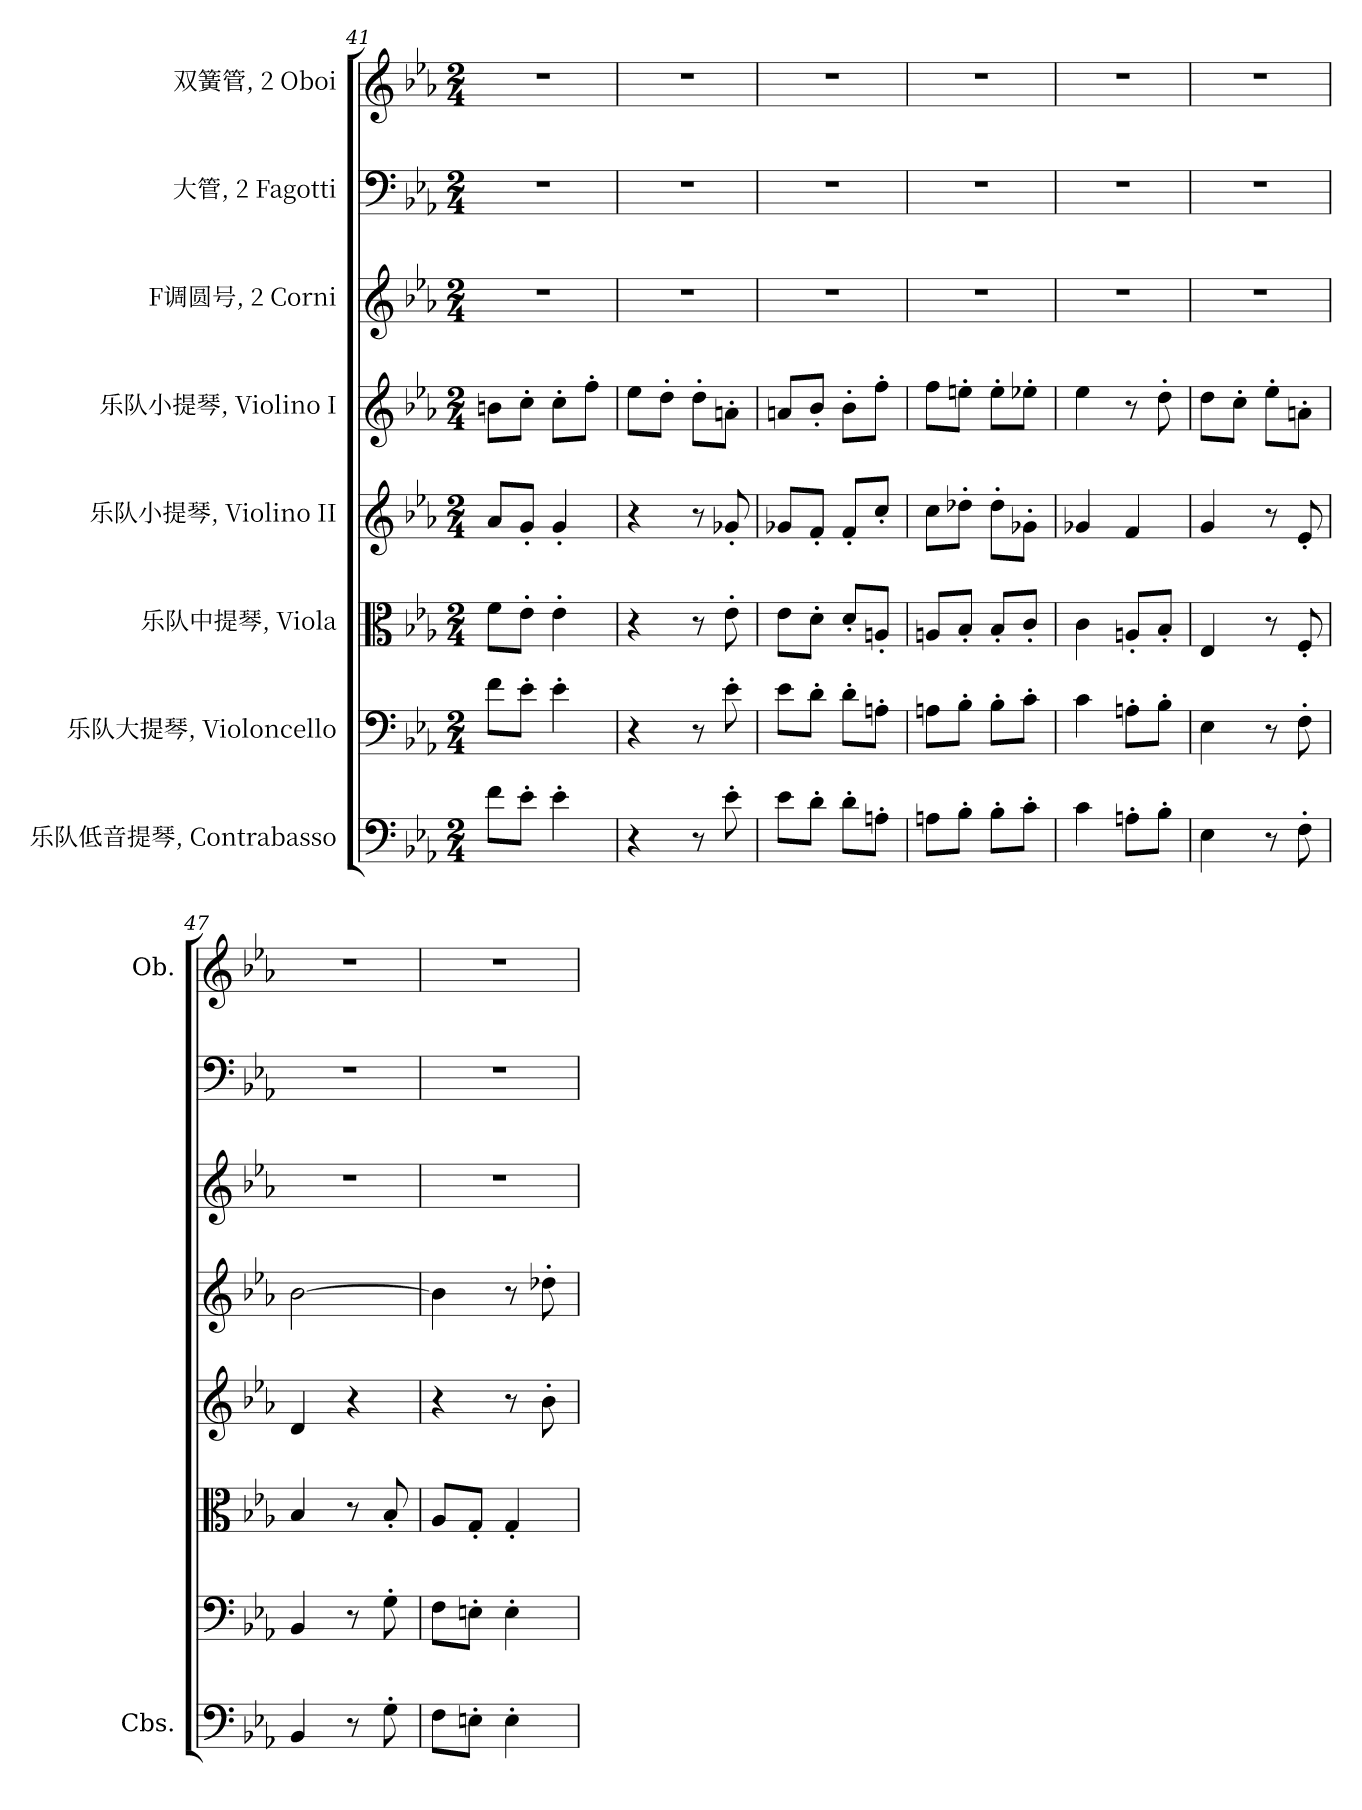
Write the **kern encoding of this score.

**kern	**kern	**kern	**kern	**kern	**kern	**kern	**kern
*part8	*part7	*part6	*part5	*part4	*part3	*part2	*part1
*staff8	*staff7	*staff6	*staff5	*staff4	*staff3	*staff2	*staff1
*I"乐队低音提琴, Contrabasso	*I"乐队大提琴, Violoncello	*I"乐队中提琴, Viola	*I"乐队小提琴, Violino II	*I"乐队小提琴, Violino I	*I"F调圆号, 2 Corni	*I"大管, 2 Fagotti	*I"双簧管, 2 Oboi
*I'Cbs.	*	*	*	*	*	*	*I'Ob.
*clefF4	*clefF4	*clefC3	*clefG2	*clefG2	*clefG2	*clefF4	*clefG2
*ITrd7c12	*	*	*	*	*ITrd4c7	*	*
*k[b-e-a-]	*k[b-e-a-]	*k[b-e-a-]	*k[b-e-a-]	*k[b-e-a-]	*k[b-e-a-d-]	*k[b-e-a-]	*k[b-e-a-]
*M2/4	*M2/4	*M2/4	*M2/4	*M2/4	*M2/4	*M2/4	*M2/4
=41	=41	=41	=41	=41	=41	=41	=41
8F\L	8f\L	8f\L	8a-/L	8bn\L	2r	2r	2r
8E-'\J	8e-'\J	8e-'\J	8g'/J	8cc'\J	.	.	.
4E-'\	4e-'\	4e-'\	4g'/	8cc'\L	.	.	.
.	.	.	.	8ff'\J	.	.	.
!!LO:PB:g=z
=42	=42	=42	=42	=42	=42	=42	=42
4r	4r	4r	4r	8ee-\L	2r	2r	2r
.	.	.	.	8dd'\J	.	.	.
8r	8r	8r	8r	8dd'\L	.	.	.
8E-'\	8e-'\	8e-'\	8g-X'/	8an'\J	.	.	.
=43	=43	=43	=43	=43	=43	=43	=43
8E-\L	8e-\L	8e-\L	8g-X/L	8an/L	2r	2r	2r
8D'\J	8d'\J	8d'\J	8f'/J	8b-'/J	.	.	.
8D'\L	8d'\L	8d'/L	8f'/L	8b-'\L	.	.	.
8AAn'\J	8An'\J	8An'/J	8cc'/J	8ff'\J	.	.	.
=44	=44	=44	=44	=44	=44	=44	=44
8AAn\L	8An\L	8An/L	8cc\L	8ff\L	2r	2r	2r
8BB-'\J	8B-'\J	8B-'/J	8dd-X'\J	8een'\J	.	.	.
8BB-'\L	8B-'\L	8B-'/L	8dd-'\L	8ee'\L	.	.	.
8C'\J	8c'\J	8c'/J	8g-X'\J	8ee-X'\J	.	.	.
=45	=45	=45	=45	=45	=45	=45	=45
4C\	4c\	4c\	4g-X/	4ee-\	2r	2r	2r
8AAn'\L	8An'\L	8An'/L	4f/	8r	.	.	.
8BB-'\J	8B-'\J	8B-'/J	.	8dd'\	.	.	.
=46	=46	=46	=46	=46	=46	=46	=46
4EE-\	4E-\	4E-/	4g/	8dd\L	2r	2r	2r
.	.	.	.	8cc'\J	.	.	.
8r	8r	8r	8r	8ee-'\L	.	.	.
8FF'\	8F'\	8F'/	8e-'/	8an'\J	.	.	.
=47	=47	=47	=47	=47	=47	=47	=47
4BBB-/	4BB-/	4B-/	4d/	[2b-\	2r	2r	2r
8r	8r	8r	4r	.	.	.	.
8GG'\	8G'\	8B-'/	.	.	.	.	.
=48	=48	=48	=48	=48	=48	=48	=48
8FF\L	8F\L	8A-/L	4r	4b-\]	2r	2r	2r
8EEn'\J	8En'\J	8G'/J	.	.	.	.	.
4EE'\	4E'\	4G'/	8r	8r	.	.	.
.	.	.	8b-'\	8dd-X'\	.	.	.
=	=	=	=	=	=	=	=
*-	*-	*-	*-	*-	*-	*-	*-
